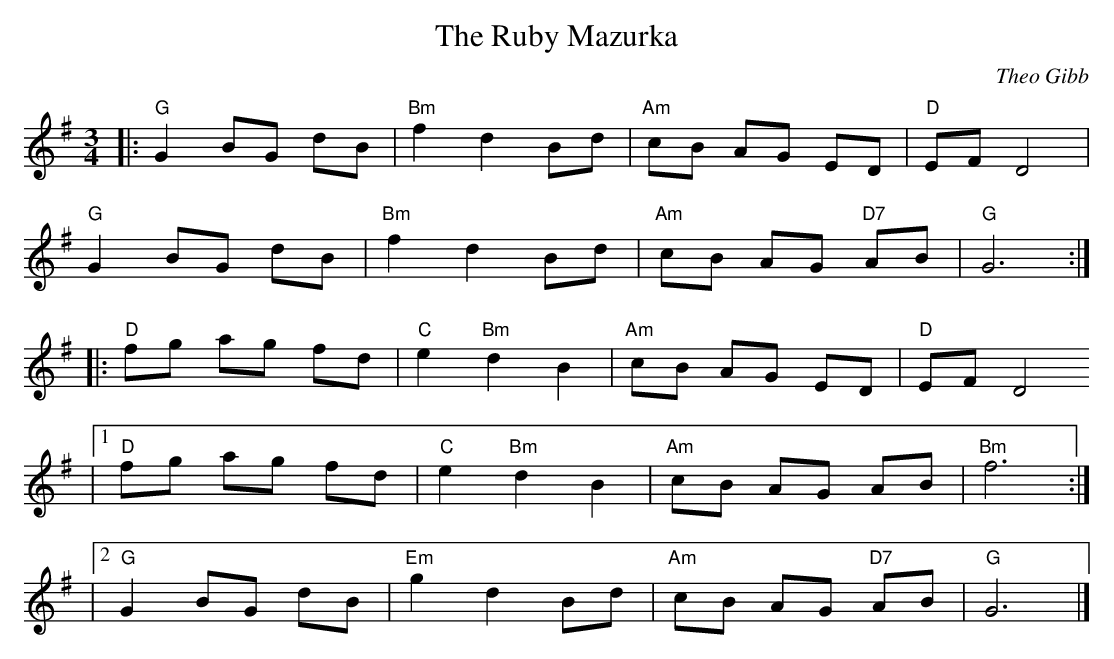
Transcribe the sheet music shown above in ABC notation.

X:1
T:Ruby Mazurka, The
C:Theo Gibb
L:1/4
M:3/4
K:G
V:1
|: "G" G B/G/ d/B/ | "Bm" f d B/d/ | "Am" c/B/ A/G/ E/D/ | "D" E/F/ D2 |
"G" G B/G/ d/B/ | "Bm" f d B/d/ | "Am" c/B/ A/G/ "D7" A/B/ | "G" G3 :|
|:"D" f/g/ a/g/ f/d/ | "C" e "Bm" d B | "Am" c/B/ A/G/ E/D/ | "D" E/F/ D2
|1"D" f/g/ a/g/ f/d/ | "C" e "Bm" d B | "Am" c/B/ A/G/ A/B/ | "Bm" f3 :|
|2"G" G B/G/ d/B/ | "Em" g d B/d/ | "Am" c/B/ A/G/ "D7" A/B/ | "G" G3 |]
